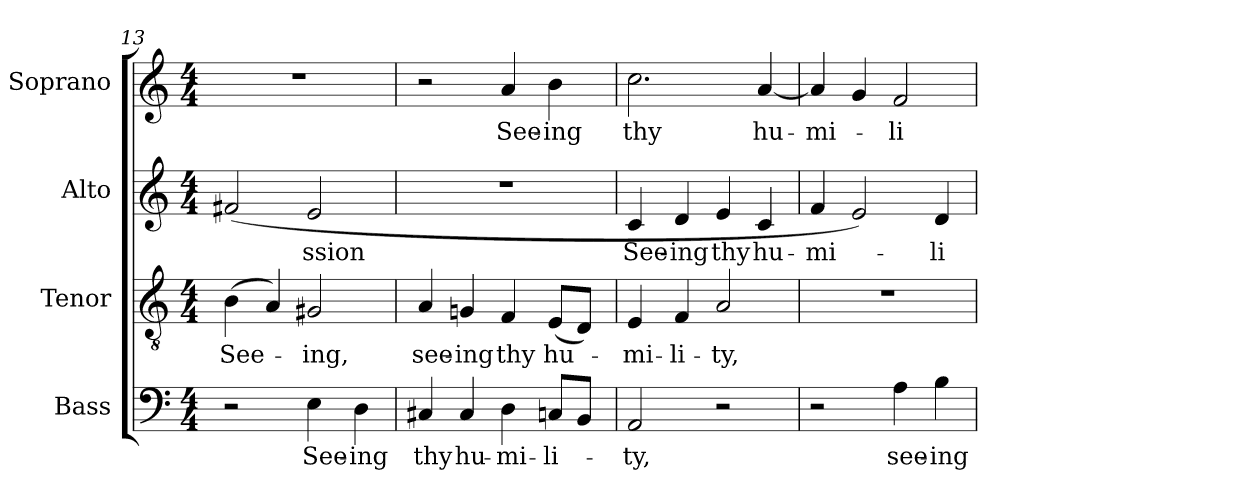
**kern	**text	**kern	**text	**kern	**text	**kern	**text
*part4	*part4	*part3	*part3	*part2	*part2	*part1	*part1
*staff4	*staff4	*staff3	*staff3	*staff2	*staff2	*staff1	*staff1
*I"Bass	*	*I"Tenor	*	*I"Alto	*	*I"Soprano	*
*I'B.	*	*I'T.	*	*I'A.	*	*I'S.	*
!!LO:LB:g=z
*clefF4	*	*clefGv2	*	*clefG2	*	*clefG2	*
*	*	*ITrd7c12	*	*	*	*	*
*k[]	*	*k[]	*	*k[]	*	*k[]	*
*C:	*	*C:	*	*C:	*	*C:	*
*M4/4	*	*M4/4	*	*M4/4	*	*M4/4	*
=13	=13	=13	=13	=13	=13	=13	=13
!	!	!	!LO:LY:b:color=#000000	!	!	!	!
2r	.	(4BBi\	See-	(2f#Xi/	.	1r	.
.	.	4AAi/)	.	.	.	.	.
!	!LO:LY:b:color=#000000	!	!	!	!	!	!
!	!	!	!LO:LY:b:color=#000000	!	!	!	!
!	!	!	!	!	!LO:LY:b:color=#000000	!	!
4Ei\	See-	2GG#Xi/	-ing,	2ei/	-ssion	.	.
!	!LO:LY:b:color=#000000	!	!	!	!	!	!
4Di\	-ing	.	.	.	.	.	.
=14	=14	=14	=14	=14	=14	=14	=14
!	!LO:LY:b:color=#000000	!	!	!	!	!	!
!	!	!	!LO:LY:b:color=#000000	!	!	!	!
4C#Xi/	thy	4AAi/	see-	1r	.	2r	.
!	!LO:LY:b:color=#000000	!	!	!	!	!	!
!	!	!	!LO:LY:b:color=#000000	!	!	!	!
4C#i/	hu-	4GGni/	-ing	.	.	.	.
!	!LO:LY:b:color=#000000	!	!	!	!	!	!
!	!	!	!LO:LY:b:color=#000000	!	!	!	!
!	!	!	!	!	!	!	!LO:LY:b:color=#000000
4Di\	-mi-	4FFi/	thy	.	.	4ai/	See-
!	!LO:LY:b:color=#000000	!	!	!	!	!	!
!	!	!	!LO:LY:b:color=#000000	!	!	!	!
!	!	!	!	!	!	!	!LO:LY:b:color=#000000
8Cni/L	-li-	(8EEi/L	hu-	.	.	4bi\	-ing
8BBi/J	.	8DDi/J)	.	.	.	.	.
=15	=15	=15	=15	=15	=15	=15	=15
!	!LO:LY:b:color=#000000	!	!	!	!	!	!
!	!	!	!LO:LY:b:color=#000000	!	!	!	!
!	!	!	!	!	!LO:LY:b:color=#000000	!	!
!	!	!	!	!	!	!	!LO:LY:b:color=#000000
2AAi/	-ty,	4EEi/	-mi-	4ci/	See-	2.cci\	thy
!	!	!	!LO:LY:b:color=#000000	!	!	!	!
!	!	!	!	!	!LO:LY:b:color=#000000	!	!
.	.	4FFi/	-li-	4di/	-ing	.	.
!	!	!	!LO:LY:b:color=#000000	!	!	!	!
!	!	!	!	!	!LO:LY:b:color=#000000	!	!
2r	.	2AAi/	-ty,	4ei/	thy	.	.
!	!	!	!	!	!LO:LY:b:color=#000000	!	!
!	!	!	!	!	!	!	!LO:LY:b:color=#000000
.	.	.	.	4ci/	hu-	[4ai/	hu-
=16	=16	=16	=16	=16	=16	=16	=16
!	!	!	!	!	!LO:LY:b:color=#000000	!	!
!	!	!	!	!	!	!	!LO:LY:b:color=#000000
2r	.	1r	.	4fi/	-mi-	4ai/]	-mi-
.	.	.	.	2ei/)	.	4gi/	.
!	!LO:LY:b:color=#000000	!	!	!	!	!	!
!	!	!	!	!	!	!	!LO:LY:b:color=#000000
4Ai\	see-	.	.	.	.	2fi/	-li-
!	!LO:LY:b:color=#000000	!	!	!	!	!	!
!	!	!	!	!	!LO:LY:b:color=#000000	!	!
4Bi\	-ing	.	.	4di/	-li-	.	.
=	=	=	=	=	=	=	=
*-	*-	*-	*-	*-	*-	*-	*-
